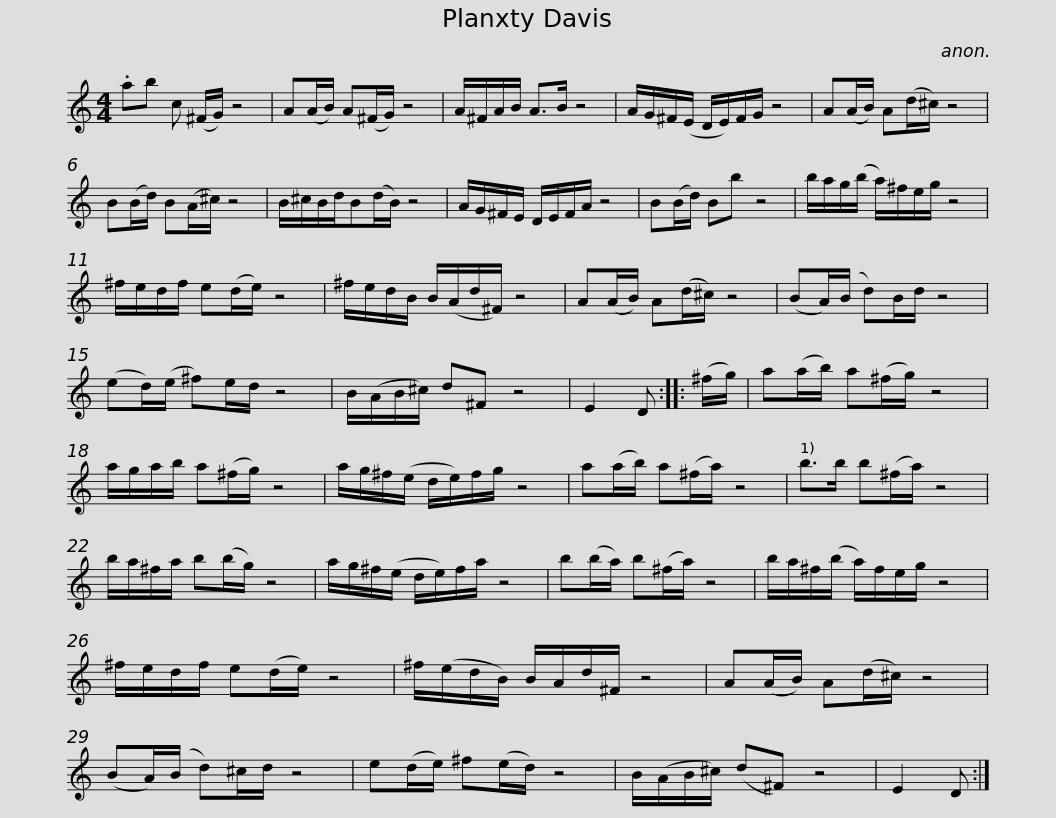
X:1
L:1/8
M:4/4
I:linebreak $
K:C
V:1 treble
V:1
 .ab c (^F/G/) z4 | A(A/B/) A(^F/G/) z4 | A/^F/A/B/ A>B z4 | A/G/^F/(E/ D/E/)F/G/ z4 | A(A/B/) A(d/^c/) z4 | %5
 B(B/d/) B(A/^c/) z4 |$ B/^c/B/d/B(d/B/) z4 | A/G/^F/E/ D/E/F/A/ z4 | B(B/d/) Bb z4 | b/a/g/(b/ a/)^f/e/g/ z4 | %10
 ^f/e/d/f/ e(d/e/) z4 |$ ^f/e/d/B/ B/(A/d/^F/) z4 | A(A/B/) A(d/^c/) z4 | (BA/)(B/ d)B/d/ z4 | (ed/)(e/ ^f)e/d/ z4 | %15
 B/(A/B/^c/) d^F z4 | E2 D :: (^f/g/) |$ a(a/b/) a(^f/g/) z4 | a/g/a/b/ a(^f/g/) z4 | %20
 a/g/^f/(e/ d/e/)f/g/ z4 | a(a/b/) a(^f/a/) z4 | b>b b(^f/a/) z4 |$ b/a/^f/a/ b(b/g/) z4 | a/g/^f/(e/ d/e/)f/a/ z4 | %25
 b(b/a/) b(^f/a/) z4 | b/a/^f/(b/ a/)f/e/g/ z4 | ^f/e/d/f/ e(d/e/) z4 |$ ^f/(e/d/B/) B/A/d/^F/ z4 | A(A/B/) A(d/^c/) z4 | %30
 (BA/)(B/ d)^c/d/ z4 | e(d/e/) ^f(e/d/) z4 | B/(A/B/^c/) (d^F) z4 | E2 D :| %34
